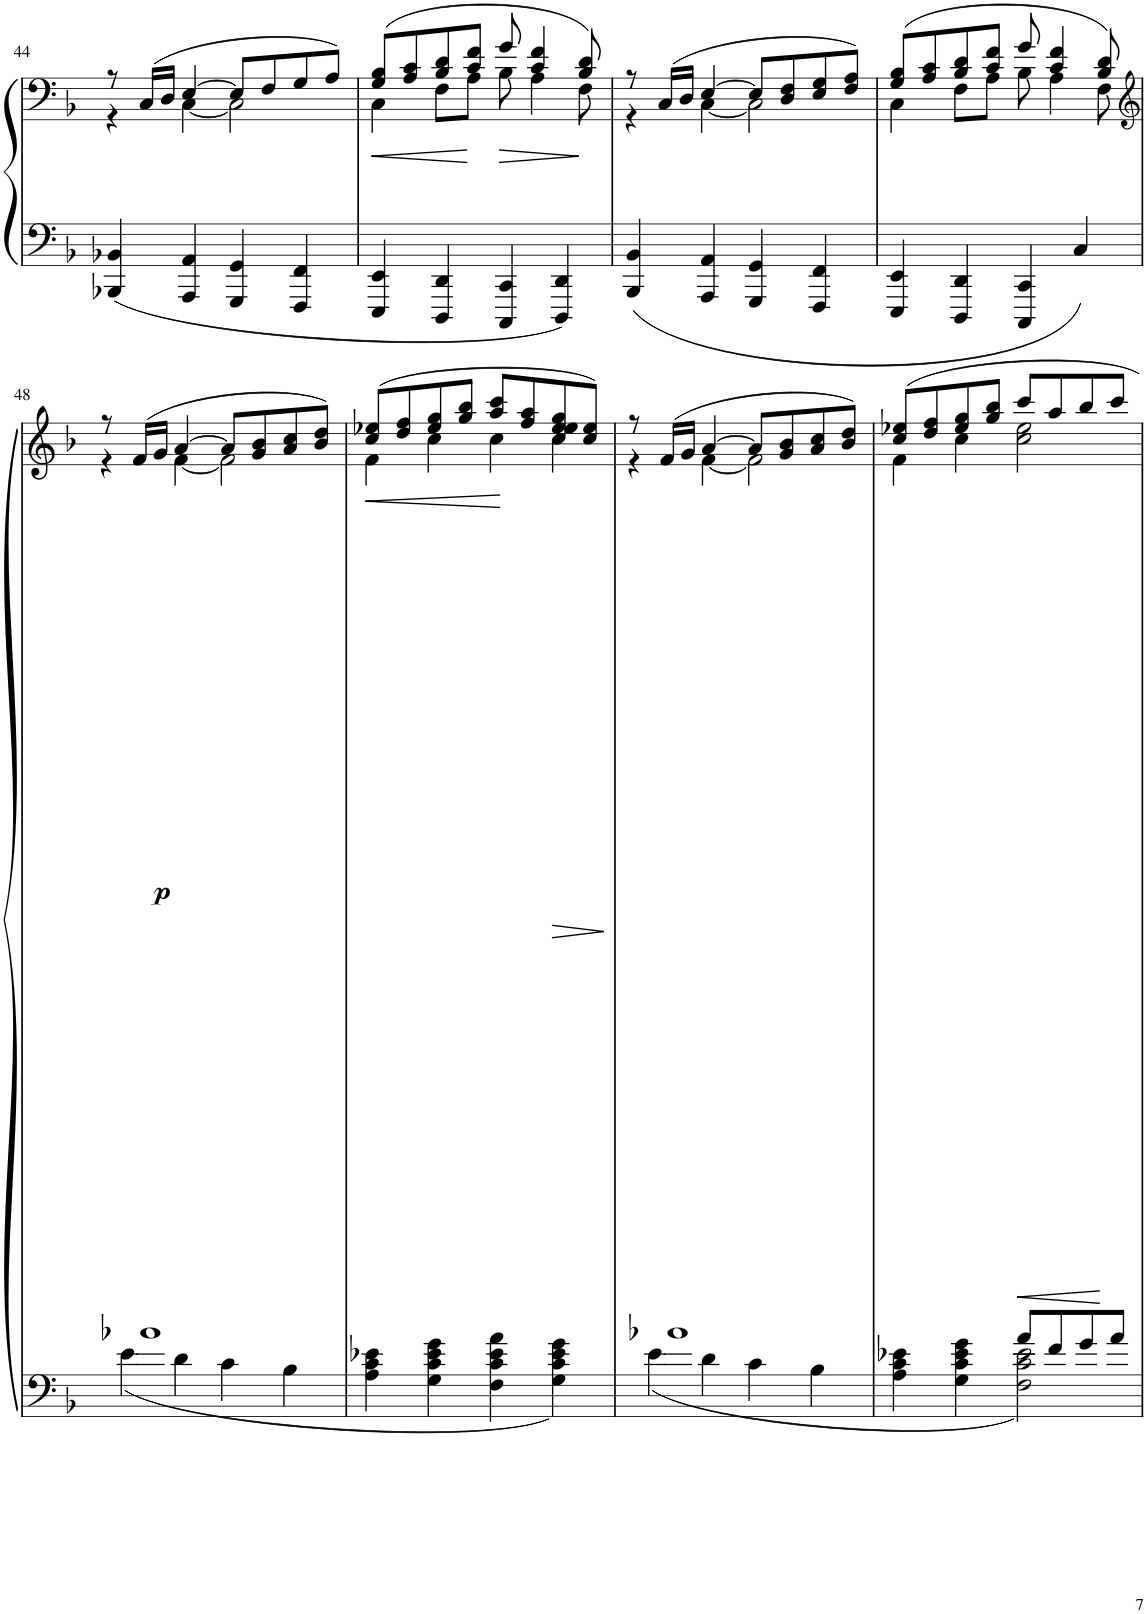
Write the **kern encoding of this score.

**kern	**kern	**dynam
*part1	*part1	*part1
*staff2	*staff1	*staff1/2
*I"Piano	*	*
*I'Pno	*	*
!!LO:PB:g=z
*clefF4	*clefF4	*
*k[b-]	*k[b-]	*
*M4/4	*M4/4	*
*met(c)	*met(c)	*
=44	=44	=44
*	*^	*
4BBB-X/ 4BB-X/	8r	4r	.
.	(16C/LL	.	.
.	16D/JJ	.	.
4AAA/ 4AA/	[4E/	[4C\	.
4GGG/ 4GG/	8E/L]	2C\]	.
.	8F/	.	.
4FFF/ 4FF/	8G/	.	.
.	8A/J)	.	.
=45	=45	=45	=45
!	!	!	!LO:HP:b
4EEE/ 4EE/	(8G/ 8B-/L	4C\	<
.	8A/ 8c/	.	.
4DDD/ 4DD/	8B-/ 8d/	8F\L	.
.	8c/ 8f/J	8A\J	[
!	!	!	!LO:HP:b
4CCC/ 4CC/	8g/	8B-\	>
.	4c/ 4f/	4A\	.
4DDD/ 4DD/	.	.	.
.	8B-/ 8d/)	8F\	]
=46	=46	=46	=46
4BBB-/ 4BB-/	8r	4r	.
.	(16C/LL	.	.
.	16D/JJ	.	.
4AAA/ 4AA/	[4E/	[4C\	.
4GGG/ 4GG/	8E/L]	2C\]	.
.	8D/ 8F/	.	.
4FFF/ 4FF/	8E/ 8G/	.	.
.	8F/ 8A/J)	.	.
=47	=47	=47	=47
4EEE/ 4EE/	(8G/ 8B-/L	4C\	.
.	8A/ 8c/	.	.
4DDD/ 4DD/	8B-/ 8d/	8F\L	.
.	8c/ 8f/J	8A\J	.
4CCC/ 4CC/	8g/	8B-\	.
.	4c/ 4f/	4A\	.
4C/	.	.	.
.	8B-/ 8d/)	8F\	.
!!LO:LB:g=z	!!
=48	=48	=48	=48
*	*clefG2	*	*
*^	*	*	*
1e-X	4e-\	8r	4r	.
.	.	(16f/LL	.	.
!	!	!	!	!LO:DY:b
.	.	16g/JJ	.	p
.	4d\	[4a/	[4f\	.
.	4c\	8a/L]	2f\]	.
.	.	8g/ 8b-/	.	.
.	4B-\	8a/ 8cc/	.	.
.	.	8b-/ 8dd/J)	.	.
*v	*v	*	*	*
=49	=49	=49	=49
!	!	!	!LO:HP:b
4A\ 4c\ 4e-X\	(8cc/ 8ee-X/L	4f\	<
.	8dd/ 8ff/	.	.
4G\ 4c\ 4e-\ 4g\	8ee-/ 8gg/	4cc\	.
.	8gg/ 8bb-/J	.	.
4F\ 4c\ 4e-\ 4a\	8aa/ 8ccc/L	4cc\	[
.	8ff/ 8aa/	.	.
!	!	!	!LO:HP:b
4G\ 4c\ 4e-\ 4g\	8cc/ 8ee-/ 8ee-/ 8gg/	4cc\	>
.	8cc/ 8ee-/J)	.	.
*	*v	*v	*
.	.	]
=50	=50	=50
*^	*^	*
1e-X	4e-\	8r	4r	.
.	.	(16f/LL	.	.
.	.	16g/JJ	.	.
.	4d\	[4a/	[4f\	.
.	4c\	8a/L]	2f\]	.
.	.	8g/ 8b-/	.	.
.	4B-\	8a/ 8cc/	.	.
.	.	8b-/ 8dd/J)	.	.
=51	=51	=51	=51	=51
2ryy	4A\ 4c\ 4e-X\	8cc/ 8ee-X/L	4f\	.
.	.	8dd/ 8ff/	.	.
.	4G\ 4c\ 4e-\ 4g\	8ee-/ 8gg/	4cc\	.
.	.	8gg/ 8bb-/J	.	.
!	!	!	!	!LO:HP:b
8a/L	2F\ 2c\ 2e-\	8ccc/L	2cc\ 2ee-\	<
8f/	.	8aa/	.	.
8g/	.	8bb-/	.	.
8a/J	.	8ccc/J	.	.
*v	*v	*	*	*
*	*v	*v	*
.	.	[
=	=	=
*-	*-	*-
